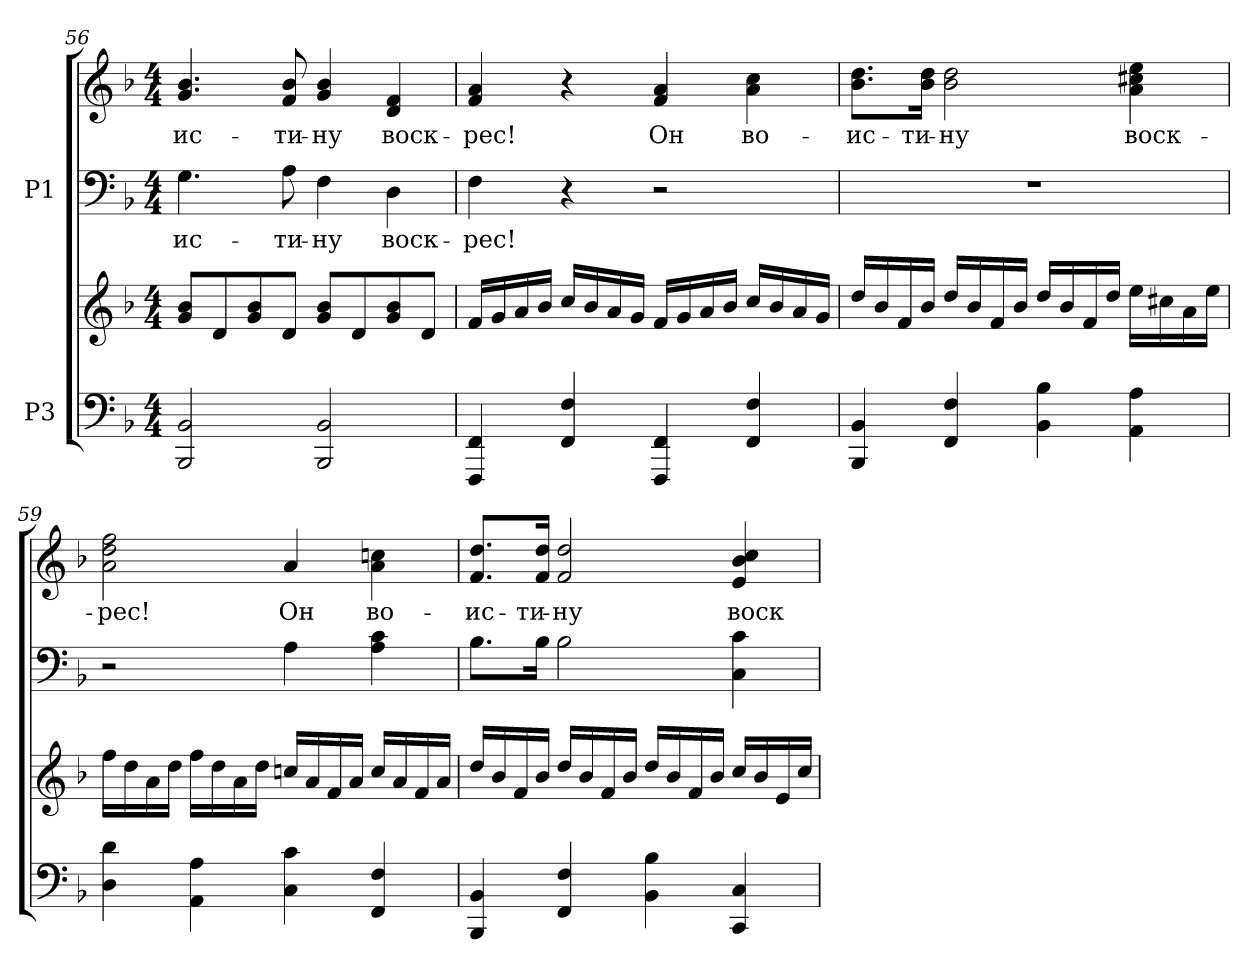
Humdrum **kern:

**kern	**kern	**kern	**text	**kern	**text
*part2	*part2	*part1	*part1	*part1	*part1
*staff4	*staff3	*staff2	*staff2	*staff1	*staff1
*I"P3	*	*I"P1	*	*	*
*clefF4	*clefG2	*clefF4	*	*clefG2	*
*k[b-]	*k[b-]	*k[b-]	*	*k[b-]	*
*F:	*F:	*F:	*	*F:	*
*M4/4	*M4/4	*M4/4	*	*M4/4	*
=56	=56	=56	=56	=56	=56
!	!	!	!LO:LY:a:color=#000000	!	!
!	!	!	!	!	!LO:LY:b:color=#000000
2BBB-i/ 2BB-i	8gi/ 8b-iL	4.Gi\	-ис-	4.gi/ 4.b-i	-ис-
.	8di/	.	.	.	.
.	8gi/ 8b-i	.	.	.	.
!	!	!	!LO:LY:a:color=#000000	!	!
!	!	!	!	!	!LO:LY:b:color=#000000
.	8di/J	8Ai\	-ти-	8fi/ 8b-i	-ти-
!	!	!	!LO:LY:a:color=#000000	!	!
!	!	!	!	!	!LO:LY:b:color=#000000
2BBB-i/ 2BB-i	8gi/ 8b-iL	4Fi\	-ну	4gi/ 4b-i	-ну
.	8di/	.	.	.	.
!	!	!	!LO:LY:a:color=#000000	!	!
!	!	!	!	!	!LO:LY:b:color=#000000
.	8gi/ 8b-i	4Di\	воск-	4di/ 4fi	воск-
.	8di/J	.	.	.	.
!!LO:LB:g=z
=57	=57	=57	=57	=57	=57
!	!	!	!LO:LY:a:color=#000000	!	!
!	!	!	!	!	!LO:LY:b:color=#000000
4FFFi/ 4FFi	16fi/LL	4Fi\	-рес!	4fi/ 4ai	-рес!
.	16gi/	.	.	.	.
.	16ai/	.	.	.	.
.	16b-i/JJ	.	.	.	.
4FFi/ 4Fi	16cci/LL	4r	.	4r	.
.	16b-i/	.	.	.	.
.	16ai/	.	.	.	.
.	16gi/JJ	.	.	.	.
!	!	!	!	!	!LO:LY:b:color=#000000
4FFFi/ 4FFi	16fi/LL	2r	.	4fi/ 4ai	Он
.	16gi/	.	.	.	.
.	16ai/	.	.	.	.
.	16b-i/JJ	.	.	.	.
!	!	!	!	!	!LO:LY:b:color=#000000
4FFi/ 4Fi	16cci/LL	.	.	4ai\ 4cci	во-
.	16b-i/	.	.	.	.
.	16ai/	.	.	.	.
.	16gi/JJ	.	.	.	.
=58	=58	=58	=58	=58	=58
!	!	!	!	!	!LO:LY:b:color=#000000
4BBB-i/ 4BB-i	16ddi/LL	1r	.	8.b-i\ 8.ddiL	-ис-
.	16b-i/	.	.	.	.
.	16fi/	.	.	.	.
!	!	!	!	!	!LO:LY:b:color=#000000
.	16b-i/JJ	.	.	16b-i\ 16ddiJk	-ти-
!	!	!	!	!	!LO:LY:b:color=#000000
4FFi/ 4Fi	16ddi/LL	.	.	2b-i\ 2ddi	-ну
.	16b-i/	.	.	.	.
.	16fi/	.	.	.	.
.	16b-i/JJ	.	.	.	.
4BB-i\ 4B-i	16ddi/LL	.	.	.	.
.	16b-i/	.	.	.	.
.	16fi/	.	.	.	.
.	16ddi/JJ	.	.	.	.
!	!	!	!	!	!LO:LY:b:color=#000000
4AAi\ 4Ai	16eei\LL	.	.	4ai\ 4cc#Xi 4eei	воск-
.	16cc#Xi\	.	.	.	.
.	16ai\	.	.	.	.
.	16eei\JJ	.	.	.	.
!!LO:PB:g=z
=59	=59	=59	=59	=59	=59
!	!	!	!	!	!LO:LY:b:color=#000000
4Di\ 4di	16ffi\LL	2r	.	2ai\ 2ddi 2ffi	-рес!
.	16ddi\	.	.	.	.
.	16ai\	.	.	.	.
.	16ddi\JJ	.	.	.	.
4AAi\ 4Ai	16ffi\LL	.	.	.	.
.	16ddi\	.	.	.	.
.	16ai\	.	.	.	.
.	16ddi\JJ	.	.	.	.
!	!	!	!	!	!LO:LY:b:color=#000000
4Ci\ 4ci	16ccni/LL	4Ai\	.	4ai/	Он
.	16ai/	.	.	.	.
.	16fi/	.	.	.	.
.	16ai/JJ	.	.	.	.
!	!	!	!	!	!LO:LY:b:color=#000000
4FFi/ 4Fi	16cci/LL	4Ai\ 4ci	.	4ai\ 4ccni	во-
.	16ai/	.	.	.	.
.	16fi/	.	.	.	.
.	16ai/JJ	.	.	.	.
=60	=60	=60	=60	=60	=60
!	!	!	!	!	!LO:LY:b:color=#000000
4BBB-i/ 4BB-i	16ddi/LL	8.B-i\L	.	8.fi/ 8.ddiL	-ис-
.	16b-i/	.	.	.	.
.	16fi/	.	.	.	.
!	!	!	!	!	!LO:LY:b:color=#000000
.	16b-i/JJ	16B-i\Jk	.	16fi/ 16ddiJk	-ти-
!	!	!	!	!	!LO:LY:b:color=#000000
4FFi/ 4Fi	16ddi/LL	2B-i\	.	2fi/ 2ddi	-ну
.	16b-i/	.	.	.	.
.	16fi/	.	.	.	.
.	16b-i/JJ	.	.	.	.
4BB-i\ 4B-i	16ddi/LL	.	.	.	.
.	16b-i/	.	.	.	.
.	16fi/	.	.	.	.
.	16b-i/JJ	.	.	.	.
!	!	!	!	!	!LO:LY:b:color=#000000
4CCi/ 4Ci	16cci/LL	4Ci\ 4ci	.	4ei/ 4b-i 4cci	воск-
.	16b-i/	.	.	.	.
.	16ei/	.	.	.	.
.	16cci/JJ	.	.	.	.
=	=	=	=	=	=
*-	*-	*-	*-	*-	*-
